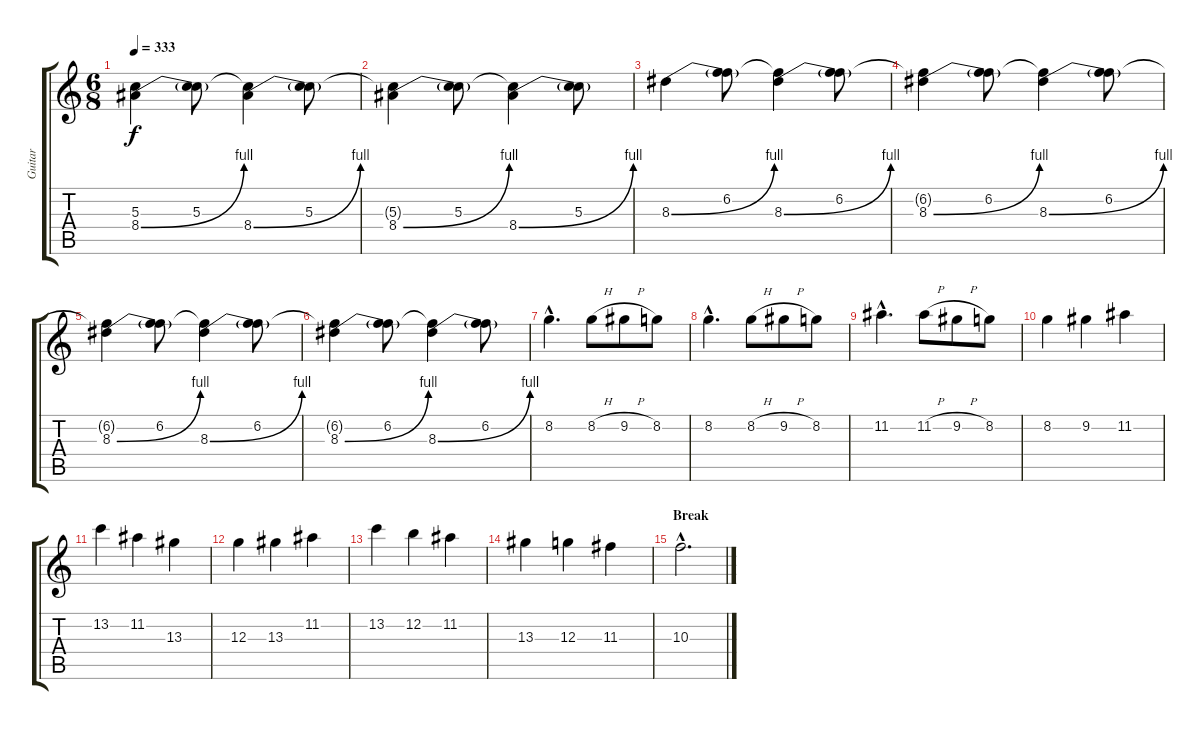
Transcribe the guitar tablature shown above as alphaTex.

\track ("Guitar" "Guitar") {instrument electricguitarjazz}
\staff {score tabs}
\tuning (E4 B3 G3 D3 A2 E2) {hide}
\ts (6 8)
\tempo 333
\clef g2
\ks c
(5.3{t} 8.4{be (bend 0 0 60 4)}).4{dy f} (5.3 8.4{t}).8 (5.3{t} 8.4{be (bend 0 0 60 4)}).4 (5.3 8.4{t}).8 |
(5.3{t} 8.4{be (bend 0 0 60 4)}).4 (5.3 8.4{t}).8 (5.3{t} 8.4{be (bend 0 0 60 4)}).4 (5.3 8.4{t}).8 |
8.3{be (bend 0 0 60 4)}.4 (6.2 8.3{t}).8 (6.2{t} 8.3{be (bend 0 0 60 4)}).4 (6.2 8.3{t}).8 |
(6.2{t} 8.3{be (bend 0 0 60 4)}).4 (6.2 8.3{t}).8 (6.2{t} 8.3{be (bend 0 0 60 4)}).4 (6.2 8.3{t}).8 |
(6.2{t} 8.3{be (bend 0 0 60 4)}).4 (6.2 8.3{t}).8 (6.2{t} 8.3{be (bend 0 0 60 4)}).4 (6.2 8.3{t}).8 |
(6.2{t} 8.3{be (bend 0 0 60 4)}).4 (6.2 8.3{t}).8 (6.2{t} 8.3{be (bend 0 0 60 4)}).4 (6.2 8.3{t}).8 |
8.2{hac}.4{d} 8.2{h}.8 9.2{h}.8 8.2.8 |
8.2{hac}.4{d} 8.2{h}.8 9.2{h}.8 8.2.8 |
11.2{hac}.4{d} 11.2{h}.8 9.2{h}.8 8.2.8 |
8.2.4 9.2.4 11.2.4 |
13.2.4 11.2.4 13.3.4 |
12.3.4 13.3.4 11.2.4 |
13.2.4 12.2.4 11.2.4 |
13.3.4 12.3.4 11.3.4 |
\section ("" "Break")
10.3{hac}.2{d}
